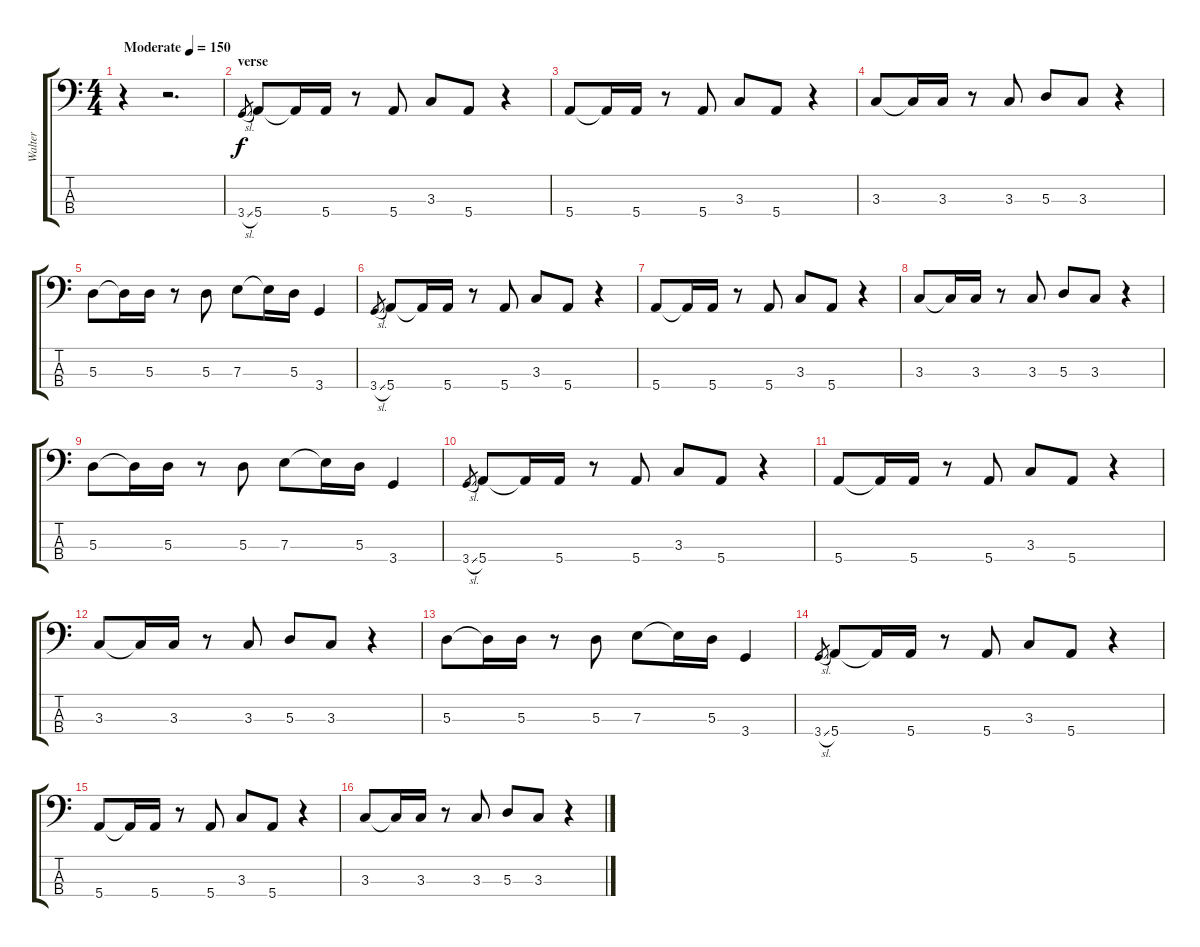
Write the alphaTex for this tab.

\track ("Walter" "Walter") {instrument electricbasspick}
\staff {score tabs}
\tuning (G2 D2 A1 E1) {hide}
\ts (4 4)
\tempo (150 "Moderate")
\clef f4
\ks c
r.4{dy f instrument electricbasspick} r.2{d} |
\section ("" "verse")
3.4{sl}.8{gr} 5.4.8 5.4{t}.16 5.4.16 r.8 5.4.8 3.3.8 5.4.8 r.4 |
5.4.8 5.4{t}.16 5.4.16 r.8 5.4.8 3.3.8 5.4.8 r.4 |
3.3.8 3.3{t}.16 3.3.16 r.8 3.3.8 5.3.8 3.3.8 r.4 |
5.3.8 5.3{t}.16 5.3.16 r.8 5.3.8 7.3.8 7.3{t}.16 5.3.16 3.4.4 |
3.4{sl}.8{gr} 5.4.8 5.4{t}.16 5.4.16 r.8 5.4.8 3.3.8 5.4.8 r.4 |
5.4.8 5.4{t}.16 5.4.16 r.8 5.4.8 3.3.8 5.4.8 r.4 |
3.3.8 3.3{t}.16 3.3.16 r.8 3.3.8 5.3.8 3.3.8 r.4 |
5.3.8 5.3{t}.16 5.3.16 r.8 5.3.8 7.3.8 7.3{t}.16 5.3.16 3.4.4 |
3.4{sl}.8{gr} 5.4.8 5.4{t}.16 5.4.16 r.8 5.4.8 3.3.8 5.4.8 r.4 |
5.4.8 5.4{t}.16 5.4.16 r.8 5.4.8 3.3.8 5.4.8 r.4 |
3.3.8 3.3{t}.16 3.3.16 r.8 3.3.8 5.3.8 3.3.8 r.4 |
5.3.8 5.3{t}.16 5.3.16 r.8 5.3.8 7.3.8 7.3{t}.16 5.3.16 3.4.4 |
3.4{sl}.8{gr} 5.4.8 5.4{t}.16 5.4.16 r.8 5.4.8 3.3.8 5.4.8 r.4 |
5.4.8 5.4{t}.16 5.4.16 r.8 5.4.8 3.3.8 5.4.8 r.4 |
3.3.8 3.3{t}.16 3.3.16 r.8 3.3.8 5.3.8 3.3.8 r.4
